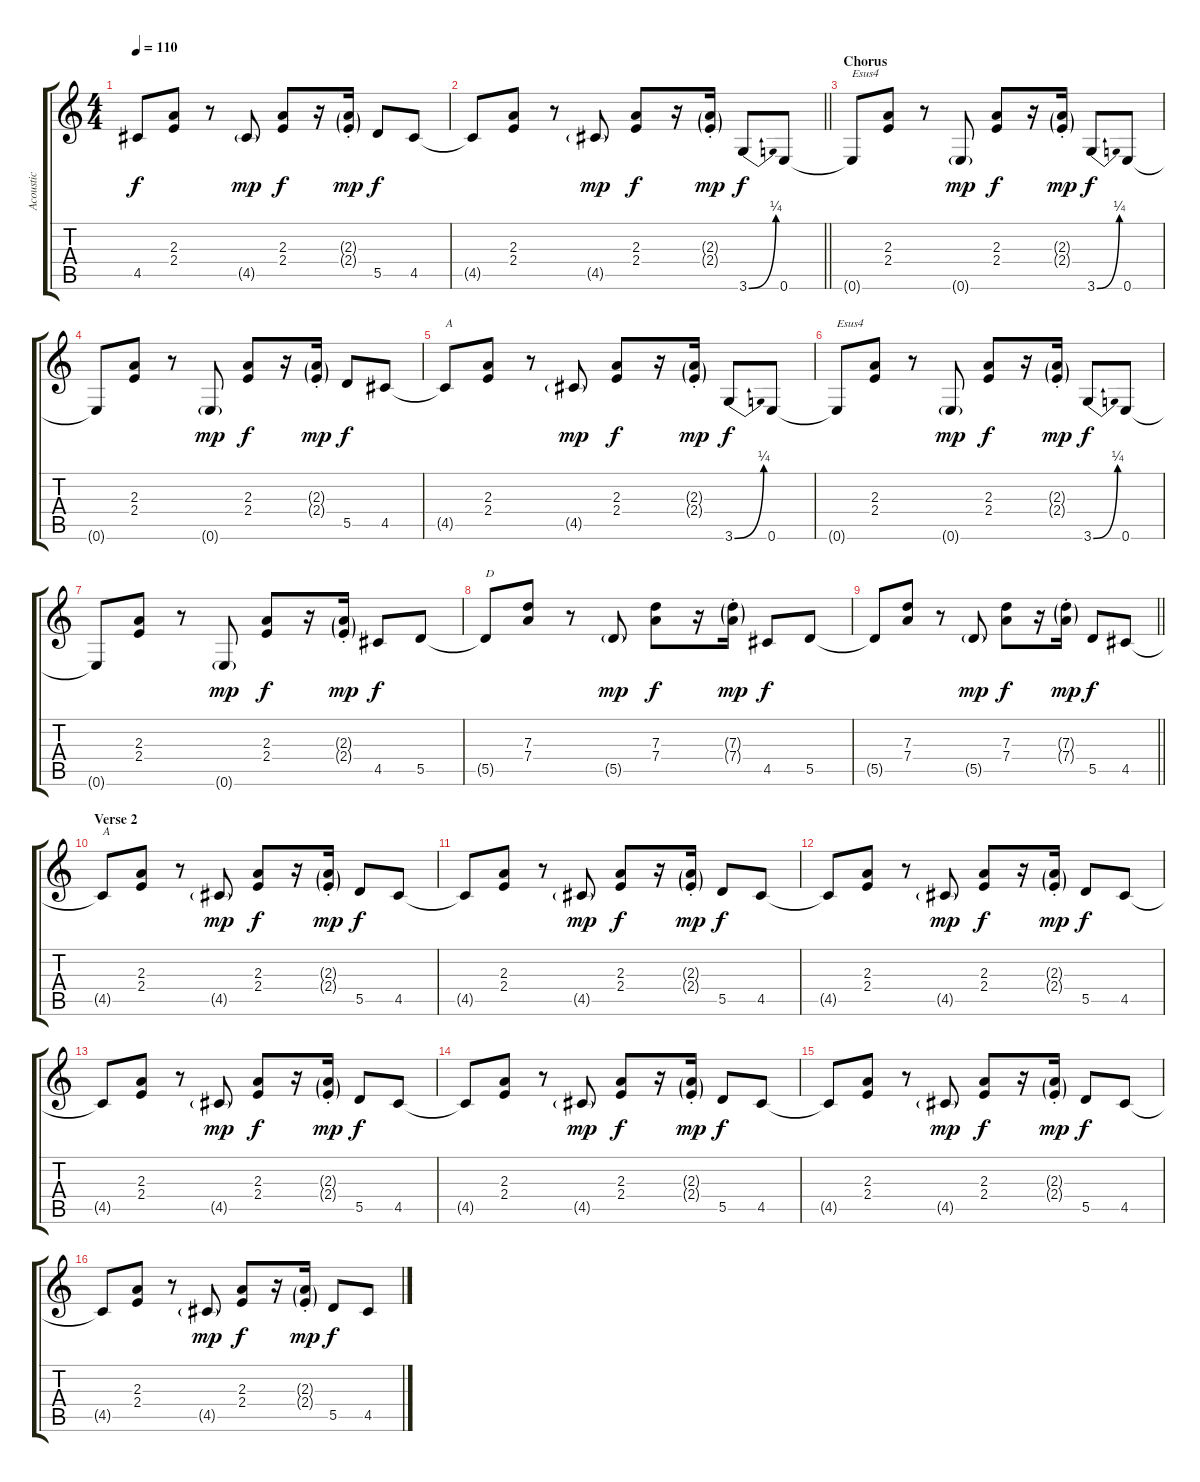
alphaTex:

\track ("Acoustic" "Acoustic") {instrument acousticguitarsteel}
\staff {score tabs}
\tuning (E4 B3 G3 D3 A2 E2) {hide}
\ts (4 4)
\tempo 110
\clef g2
\ks c
4.5{t}.8{dy f} (2.3 2.4).8 r.8 4.5{g}.8{dy mp} (2.3 2.4).8{dy f} r.16 (2.3{g st} 2.4{g st}).16{dy mp} 5.5.8{dy f} 4.5.8 |
\barLineRight lightlight
4.5{t}.8 (2.3 2.4).8 r.8 4.5{g}.8{dy mp} (2.3 2.4).8{dy f} r.16 (2.3{g st} 2.4{g st}).16{dy mp} 3.6{be (bend 0 0 60 1)}.8{dy f} 0.6.8 |
\section ("" "Chorus")
0.6{t}.8{txt "Esus4"} (2.3 2.4).8 r.8 0.6{g}.8{dy mp} (2.3 2.4).8{dy f} r.16 (2.3{g st} 2.4{g st}).16{dy mp} 3.6{be (bend 0 0 60 1)}.8{dy f} 0.6.8 |
0.6{t}.8 (2.3 2.4).8 r.8 0.6{g}.8{dy mp} (2.3 2.4).8{dy f} r.16 (2.3{g st} 2.4{g st}).16{dy mp} 5.5.8{dy f} 4.5.8 |
4.5{t}.8{txt "A"} (2.3 2.4).8 r.8 4.5{g}.8{dy mp} (2.3 2.4).8{dy f} r.16 (2.3{g st} 2.4{g st}).16{dy mp} 3.6{be (bend 0 0 60 1)}.8{dy f} 0.6.8 |
0.6{t}.8{txt "Esus4"} (2.3 2.4).8 r.8 0.6{g}.8{dy mp} (2.3 2.4).8{dy f} r.16 (2.3{g st} 2.4{g st}).16{dy mp} 3.6{be (bend 0 0 60 1)}.8{dy f} 0.6.8 |
0.6{t}.8 (2.3 2.4).8 r.8 0.6{g}.8{dy mp} (2.3 2.4).8{dy f} r.16 (2.3{g st} 2.4{g st}).16{dy mp} 4.5.8{dy f} 5.5.8 |
5.5{t}.8{txt "D"} (7.3 7.4).8 r.8 5.5{g}.8{dy mp} (7.3 7.4).8{dy f} r.16 (7.3{g st} 7.4{g st}).16{dy mp} 4.5.8{dy f} 5.5.8 |
\barLineRight lightlight
5.5{t}.8 (7.3 7.4).8 r.8 5.5{g}.8{dy mp} (7.3 7.4).8{dy f} r.16 (7.3{g st} 7.4{g st}).16{dy mp} 5.5.8{dy f} 4.5.8 |
\section ("" "Verse 2")
4.5{t}.8{txt "A"} (2.3 2.4).8 r.8 4.5{g}.8{dy mp} (2.3 2.4).8{dy f} r.16 (2.3{g st} 2.4{g st}).16{dy mp} 5.5.8{dy f} 4.5.8 |
4.5{t}.8 (2.3 2.4).8 r.8 4.5{g}.8{dy mp} (2.3 2.4).8{dy f} r.16 (2.3{g st} 2.4{g st}).16{dy mp} 5.5.8{dy f} 4.5.8 |
4.5{t}.8 (2.3 2.4).8 r.8 4.5{g}.8{dy mp} (2.3 2.4).8{dy f} r.16 (2.3{g st} 2.4{g st}).16{dy mp} 5.5.8{dy f} 4.5.8 |
4.5{t}.8 (2.3 2.4).8 r.8 4.5{g}.8{dy mp} (2.3 2.4).8{dy f} r.16 (2.3{g st} 2.4{g st}).16{dy mp} 5.5.8{dy f} 4.5.8 |
4.5{t}.8 (2.3 2.4).8 r.8 4.5{g}.8{dy mp} (2.3 2.4).8{dy f} r.16 (2.3{g st} 2.4{g st}).16{dy mp} 5.5.8{dy f} 4.5.8 |
4.5{t}.8 (2.3 2.4).8 r.8 4.5{g}.8{dy mp} (2.3 2.4).8{dy f} r.16 (2.3{g st} 2.4{g st}).16{dy mp} 5.5.8{dy f} 4.5.8 |
4.5{t}.8 (2.3 2.4).8 r.8 4.5{g}.8{dy mp} (2.3 2.4).8{dy f} r.16 (2.3{g st} 2.4{g st}).16{dy mp} 5.5.8{dy f} 4.5.8
